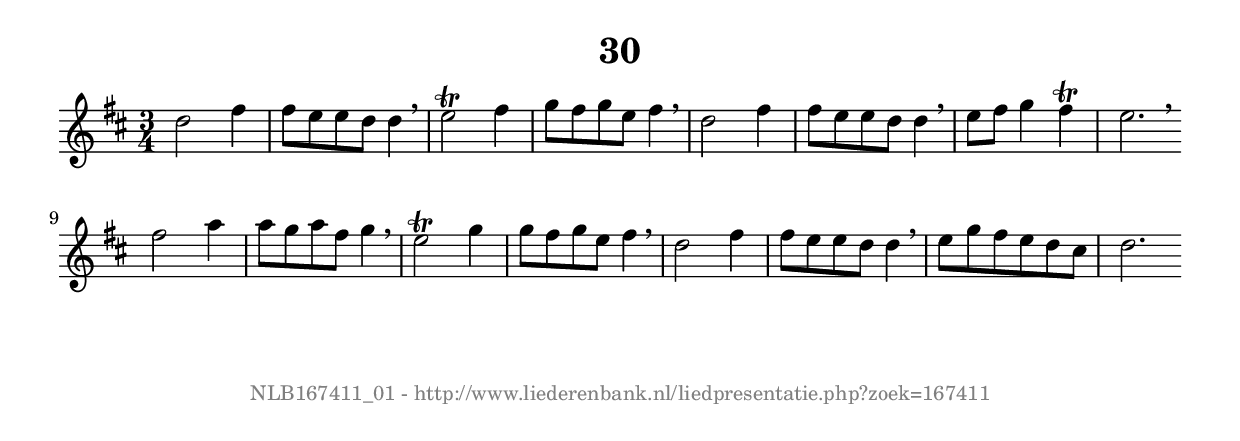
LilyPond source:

%
% produced by wce2krn 1.64 (7 June 2014)
%
\version"2.16"
#(append! paper-alist '(("long" . (cons (* 210 mm) (* 2000 mm)))))
#(set-default-paper-size "long")
sb = {\breathe}
mBreak = {\breathe }
bBreak = {\breathe }
x = {\once\override NoteHead #'style = #'cross }
gl=\glissando
itime={\override Staff.TimeSignature #'stencil = ##f }
ficta = {\once\set suggestAccidentals = ##t}
fine = {\once\override Score.RehearsalMark #'self-alignment-X = #1 \mark \markup {\italic{Fine}}}
dc = {\once\override Score.RehearsalMark #'self-alignment-X = #1 \mark \markup {\italic{D.C.}}}
dcf = {\once\override Score.RehearsalMark #'self-alignment-X = #1 \mark \markup {\italic{D.C. al Fine}}}
dcc = {\once\override Score.RehearsalMark #'self-alignment-X = #1 \mark \markup {\italic{D.C. al Coda}}}
ds = {\once\override Score.RehearsalMark #'self-alignment-X = #1 \mark \markup {\italic{D.S.}}}
dsf = {\once\override Score.RehearsalMark #'self-alignment-X = #1 \mark \markup {\italic{D.S. al Fine}}}
dsc = {\once\override Score.RehearsalMark #'self-alignment-X = #1 \mark \markup {\italic{D.S. al Coda}}}
pv = {\set Score.repeatCommands = #'((volta "1"))}
sv = {\set Score.repeatCommands = #'((volta "2"))}
tv = {\set Score.repeatCommands = #'((volta "3"))}
qv = {\set Score.repeatCommands = #'((volta "4"))}
xv = {\set Score.repeatCommands = #'((volta #f))}
\header{ tagline = ""
title = "30"
}
\score {{
\key d \major
\relative g'
{
\set melismaBusyProperties = #'()
\time 3/4
\tempo 4=120
\override Score.MetronomeMark #'transparent = ##t
\override Score.RehearsalMark #'break-visibility = #(vector #t #t #f)
d'2 fis4 fis8 e e d d4 \sb e2\trill fis4 g8 fis g e fis4 \mBreak \bar "|"
d2 fis4 fis8 e e d d4 \sb e8 fis g4 fis4\trill e2. \bar":|:" \bBreak
fis2 a4 a8 g a fis g4 \sb e2\trill g4 g8 fis g e fis4 \mBreak \bar "|"
d2 fis4 fis8 e e d d4 \sb e8 g fis e d cis d2. \bar":|:"
 }}
 \midi { }
 \layout {
            indent = 0.0\cm
}
}
\markup { \vspace #0 } \markup { \with-color #grey \fill-line { \center-column { \smaller "NLB167411_01 - http://www.liederenbank.nl/liedpresentatie.php?zoek=167411" } } }
